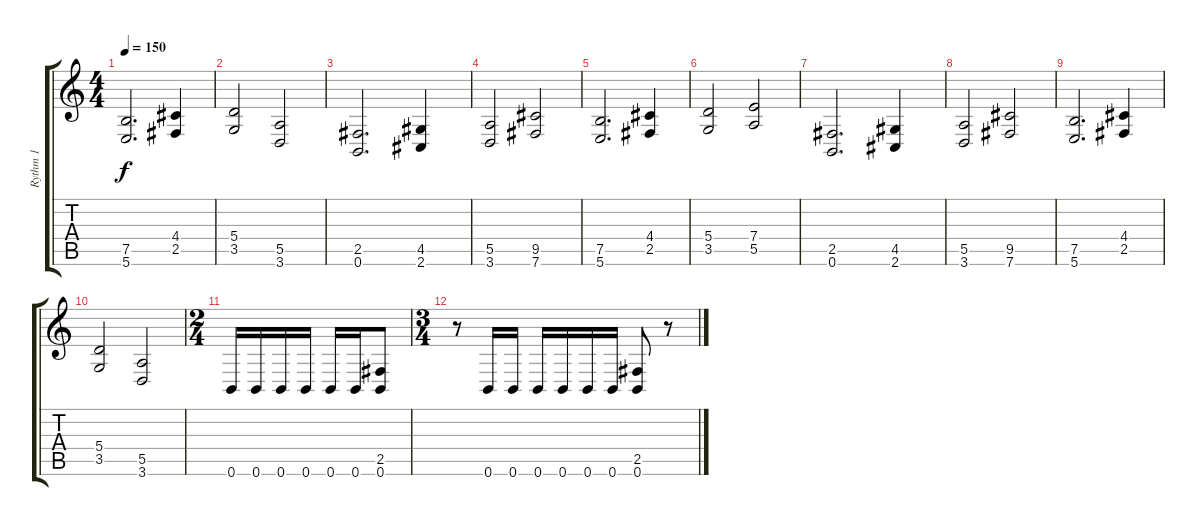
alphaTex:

\track ("Rythm 1" "Rythm 1") {instrument distortionguitar}
\staff {score tabs}
\tuning (B3 Gb3 D3 A2 E2 B1) {hide}
\ts (4 4)
\tempo 150
\clef g2
\ks c
(7.5 5.6).2{d dy f} (4.4 2.5).4 |
(5.4 3.5).2 (5.5 3.6).2 |
(2.5 0.6).2{d} (4.5 2.6).4 |
(5.5 3.6).2 (9.5 7.6).2 |
(7.5 5.6).2{d} (4.4 2.5).4 |
(5.4 3.5).2 (7.4 5.5).2 |
(2.5 0.6).2{d} (4.5 2.6).4 |
(5.5 3.6).2 (9.5 7.6).2 |
(7.5 5.6).2{d} (4.4 2.5).4 |
(5.4 3.5).2 (5.5 3.6).2 |
\ts (2 4)
0.6.16 0.6.16 0.6.16 0.6.16 0.6.16 0.6.16 (2.5 0.6).8 |
\ts (3 4)
r.8 0.6.16 0.6.16 0.6.16 0.6.16 0.6.16 0.6.16 (2.5 0.6).8 r.8
